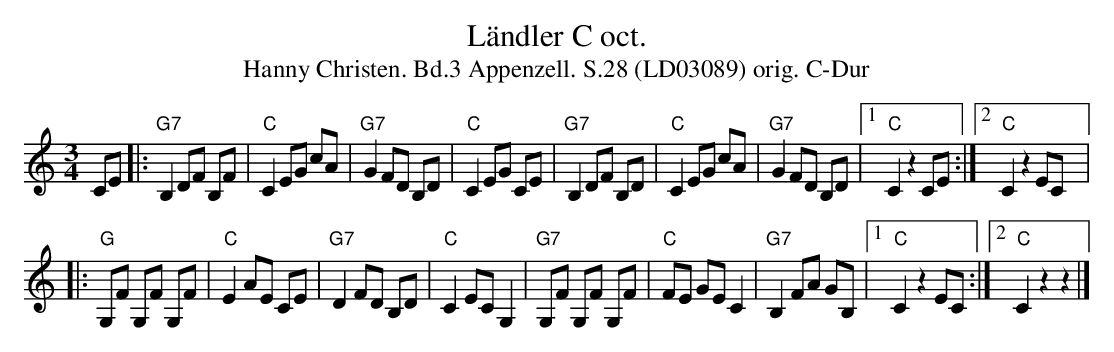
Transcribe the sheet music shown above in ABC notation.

X:1
T:Ländler C oct.
T:Hanny Christen. Bd.3 Appenzell. S.28 (LD03089) orig. C-Dur
M:3/4
L:1/8
K:Cmaj
CE |: "G7"B,2 DF B,F | "C"C2 EG cA | "G7"G2 FD B,D | "C"C2 EG CE | \
"G7"B,2 DF B,D | "C"C2 EG cA | "G7"G2 FD B,D |1 "C"C2 z2 CE :|2 "C"C2 z2 EC |:
"G"G,F G,F G,F | "C"E2 AE CE | "G7"D2 FD B,D | "C"C2 EC G,2 | \
"G7"G,F G,F G,F | "C"FE GE C2 | "G7"B,2 FA GB, |1 "C"C2 z2 EC :|2 "C"C2 z2 z2 |]
